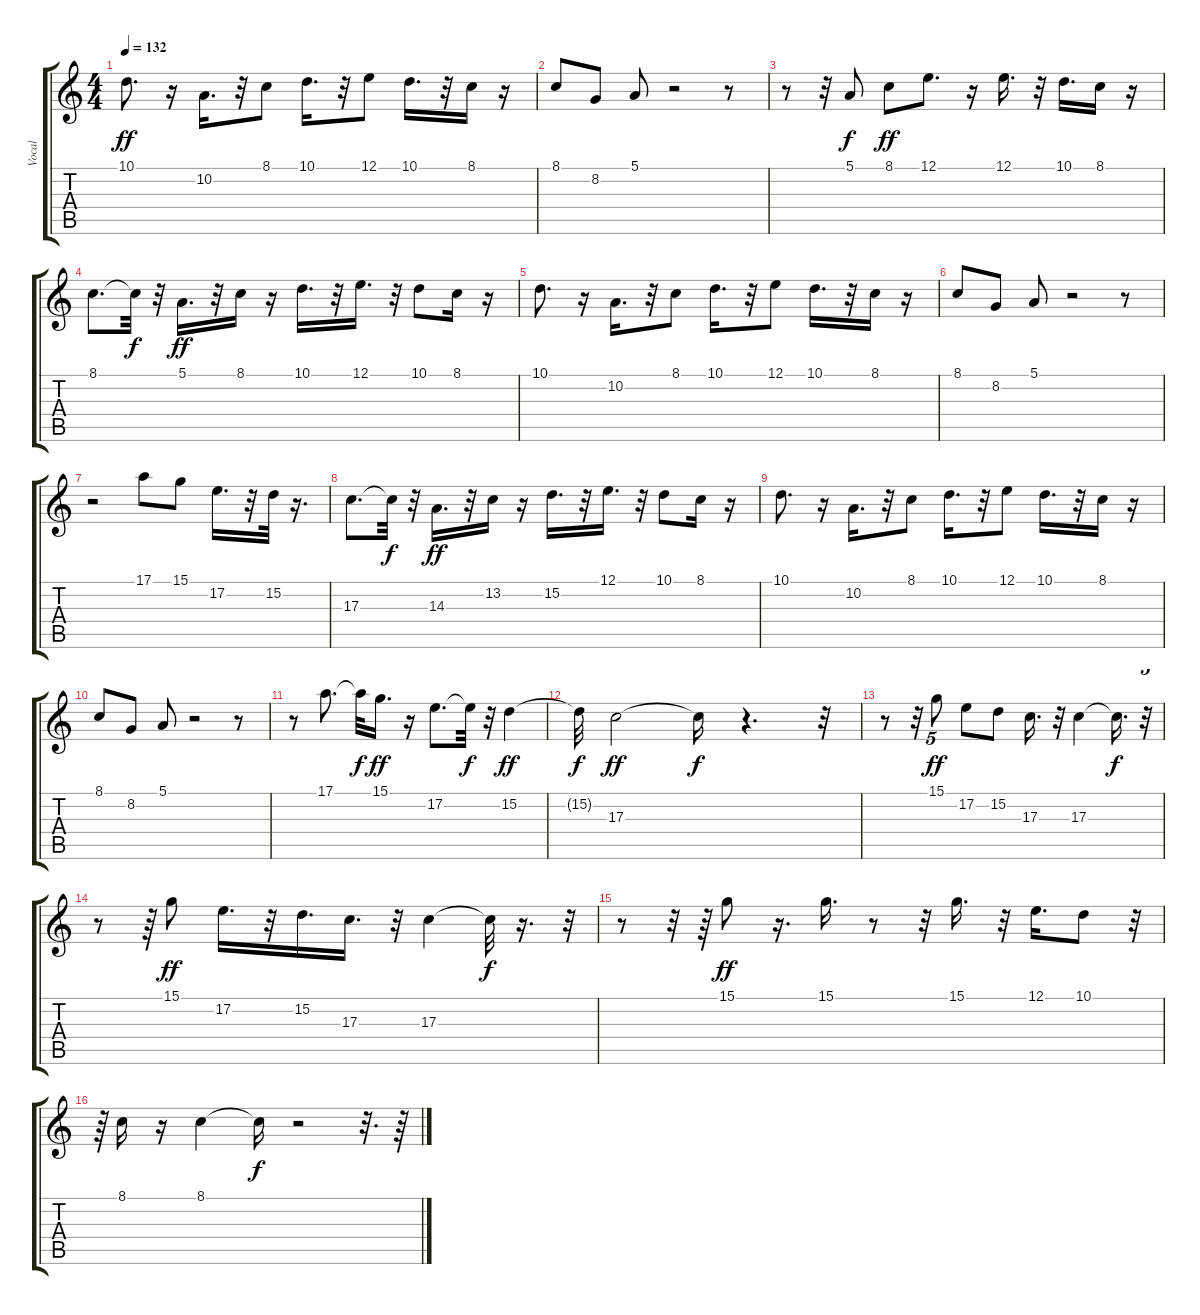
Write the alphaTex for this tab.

\track ("Vocal" "Vocal") {instrument panflute}
\staff {score tabs}
\tuning (E4 B3 G3 D3 A2 E2) {hide}
\ts (4 4)
\tempo 132
\clef g2
\ks c
10.1.8{d dy ff} r.16 10.2.16{d} r.32 8.1.8 10.1.16{d} r.32 12.1.8 10.1.16{d} r.32 8.1.16 r.16 |
8.1.8 8.2.8 5.1.8 r.2 r.8 |
r.8 r.32 5.1.8{dy f} 8.1.8{dy ff} 12.1.8{d} r.16 12.1.16{d} r.32 10.1.16{d} 8.1.16 r.16 |
8.1.8{d} 8.1{t}.32{dy f} r.32 5.1.16{d dy ff} r.32 8.1.16 r.16 10.1.16{d} r.32 12.1.16{d} r.32 10.1.8 8.1.16 r.16 |
10.1.8{d} r.16 10.2.16{d} r.32 8.1.8 10.1.16{d} r.32 12.1.8 10.1.16{d} r.32 8.1.16 r.16 |
8.1.8 8.2.8 5.1.8 r.2 r.8 |
r.2 17.1.8 15.1.8 17.2.16{d} r.32 15.2.32 r.16{d} |
17.3.8{d} 17.3{t}.32{dy f} r.32 14.3.16{d dy ff} r.32 13.2.16 r.16 15.2.16{d} r.32 12.1.16{d} r.32 10.1.8 8.1.16 r.16 |
10.1.8{d} r.16 10.2.16{d} r.32 8.1.8 10.1.16{d} r.32 12.1.8 10.1.16{d} r.32 8.1.16 r.16 |
8.1.8 8.2.8 5.1.8 r.2 r.8 |
r.8 17.1.8{d} 17.1{t}.32{dy f} 15.1.16{d dy ff} r.16 17.2.8{d} 17.2{t}.32{dy f} r.32 15.2.4{dy ff} |
15.2{t}.32{dy f} 17.3.2{dy ff} 17.3{t}.16{dy f} r.4{d} r.32 |
r.8 r.32 15.1.8{tu (5 4) dy ff} 17.2.8 15.2.8 17.3.16{d} r.32 17.3.4 17.3{t}.16{d dy f} r.32{tu (5 4)} |
r.8 r.64 15.1.8{dy ff} 17.2.16{d} r.32 15.2.16{d} 17.3.16{d} r.32 17.3.4 17.3{t}.32{dy f} r.16{d} r.32{tu (5 4)} |
r.8 r.32 r.64 15.1.8{dy ff} r.16{d} 15.1.16{d} r.8 r.32 15.1.16{d} r.32 12.1.16{d} 10.1.8 r.32{tu (5 4)} |
r.64 8.1.16 r.16 8.1.4 8.1{t}.16{dy f} r.2 r.32{d} r.64
